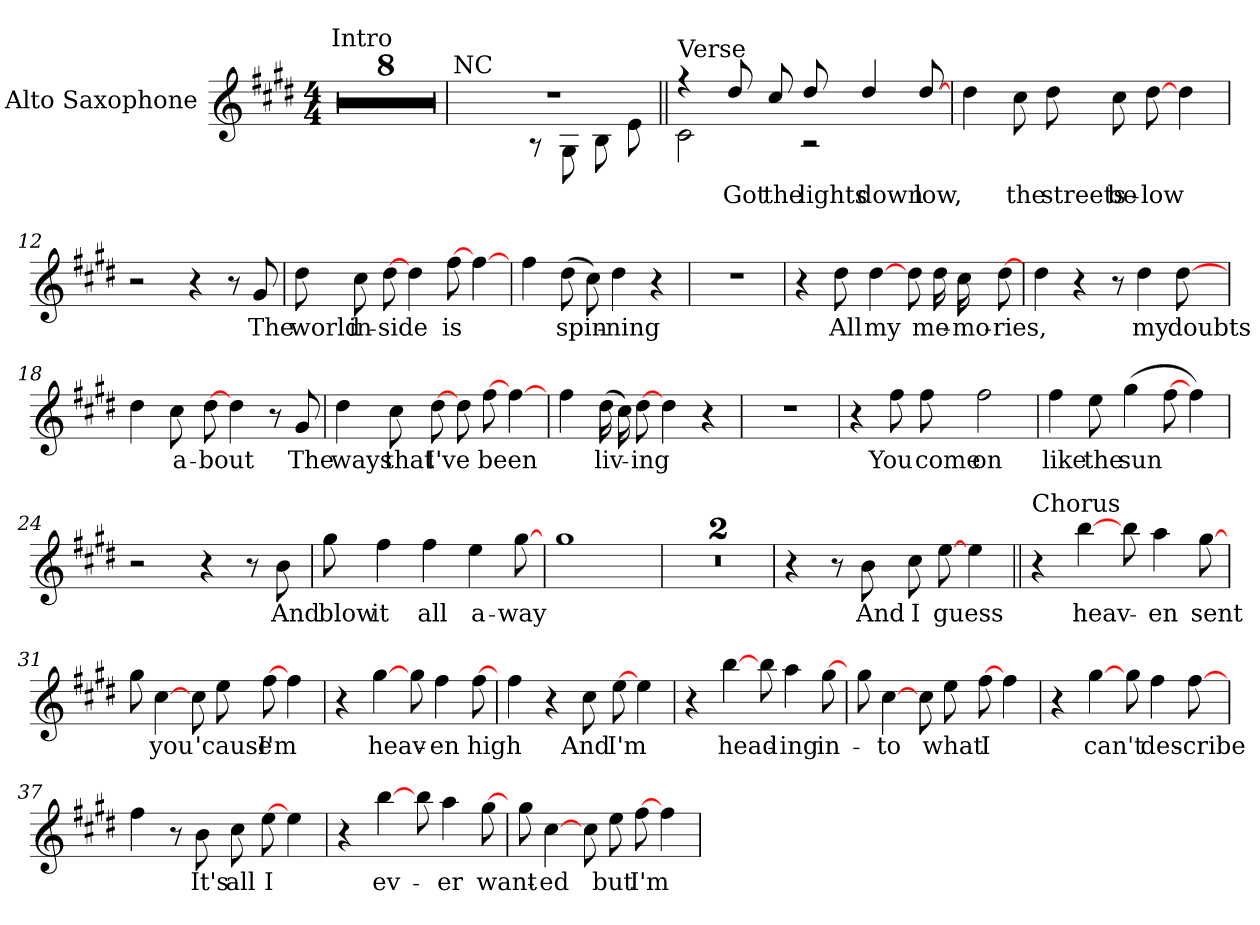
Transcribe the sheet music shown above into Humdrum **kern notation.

**kern	**text
*part1	*part1
*staff1	*staff1
*I"Alto Saxophone	*
*I'A. Sax.	*
*clefG2	*
*k[f#c#g#d#]	*
*c#:	*
*M4/4	*
=1	=1
!LO:TX:a:t=Intro	!
1r	.
=2	=2
1r	.
=3	=3
1r	.
=4	=4
1r	.
=5	=5
1r	.
=6	=6
1r	.
=7	=7
1r	.
=8	=8
1r	.
=9	=9
*^	*
!LO:TX:a:t=NC	!	!
1r	2ryy	.
.	8r	.
.	8G#	.
.	8BL	.
.	8e	.
!!LO:LB:g=z	!!
=10||	=10||	=10||
!LO:TX:a:t=Verse	!	!
4r	2c#	.
8dd#L	.	-Got
8cc#	.	-the
8dd#L	2r	-lights
4dd#	.	-down
[8dd#	.	-low,
*v	*v	*
=11	=11
4dd#	.
8cc#L	-the
8dd#	-streets
8cc#L	-be-
[8dd#	-low
4dd#	.
=12	=12
2r	.
4r	.
8r	.
8g#	-The
=13	=13
8dd#L	-world
8cc#	-in-
[8dd#L	-side
4dd#	.
[8ff#	-is
[4ff#	.
=14	=14
4ff#	.
(8dd#L	-spin-
8cc#)	.
4dd#	-ning
4r	.
=15	=15
1r	.
!!LO:LB:g=z
=16	=16
4r	.
8dd#L	-All
[4dd#	-my
8dd#	.
16dd#LL	-me-
16cc#	-mo-
[8dd#	-ries,
=17	=17
4dd#	.
4r	.
8r	.
4dd#	-my
[8dd#	-doubts
=18	=18
4dd#	.
8cc#L	-a-
[8dd#	-bout
4dd#	.
8r	.
8g#	-The
=19	=19
4dd#	-ways
8cc#L	-that
[8dd#	-I've
8dd#L	.
[8ff#	-been
[4ff#	.
=20	=20
4ff#	.
(16dd#LL	-liv-
16cc#)	.
[8dd#	-ing
4dd#	.
4r	.
=21	=21
1r	.
!!LO:LB:g=z
=22	=22
4r	.
8ff#L	-You
8ff#	-come
2ff#	-on
=23	=23
4ff#	-like
8eeL	-the
(4gg#	-sun
[8ff#	.
4ff#)	.
=24	=24
2r	.
4r	.
8r	.
8b	-And
=25	=25
8gg#L	-blow
4ff#	-it
4ff#	-all
4ee	-a-
[8gg#	-way
=26	=26
1gg#	.
=27	=27
1r	.
!!LO:LB:g=z
=28	=28
1r	.
=29	=29
4r	.
8r	.
8b	-And
8cc#L	-I
[8ee	-guess
4ee	.
!!LO:LB:g=z
=30||	=30||
!LO:TX:a:t=Chorus	!
4r	.
[4bb	-heav-
8bbL	.
4aa	-en
[8gg#	-sent
=31	=31
8gg#L	.
[4cc#	-you
8cc#	.
8eeL	-'cause
[8ff#	-I'm
4ff#	.
=32	=32
4r	.
[4gg#	-heav-
8gg#L	.
4ff#	-en
[8ff#	-high
=33	=33
4ff#	.
4r	.
8cc#L	-And
[8ee	-I'm
4ee	.
!!LO:LB:g=z
=34	=34
4r	.
[4bb	-head-
8bbL	.
4aa	-ing
[8gg#	-in-
=35	=35
8gg#L	.
[4cc#	-to
8cc#	.
8eeL	-what
[8ff#	-I
4ff#	.
=36	=36
4r	.
[4gg#	-can't
8gg#L	.
4ff#	-des-
[8ff#	-cribe
=37	=37
4ff#	.
8r	.
8b	-It's
8cc#L	-all
[8ee	-I
4ee	.
!!LO:LB:g=z
=38	=38
4r	.
[4bb	-ev-
8bbL	.
4aa	-er
[8gg#	-want-
=39	=39
8gg#L	.
[4cc#	-ed
8cc#	.
8eeL	-but
[8ff#	-I'm
4ff#	.
=	=
*-	*-
